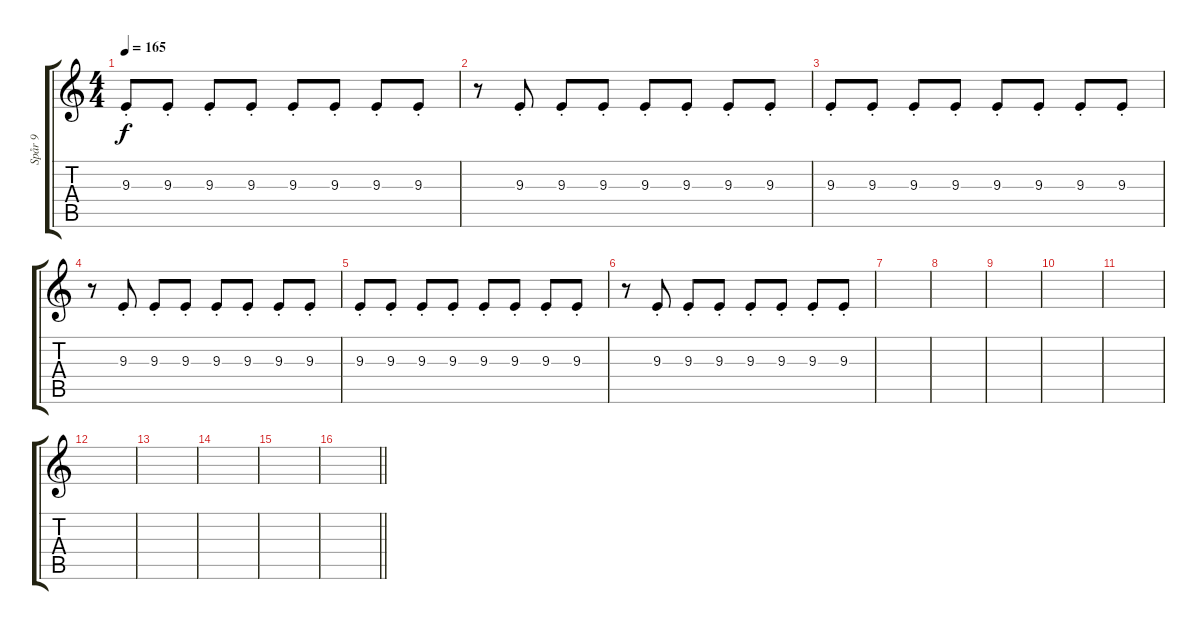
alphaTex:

\track ("Spår 9" "Spår 9") {instrument shamisen}
\staff {score tabs}
\tuning (E4 B3 G3 D3 A2 E2) {hide}
\ts (4 4)
\tempo 165
\clef g2
\ks c
9.3{st}.8{dy f} 9.3{st}.8 9.3{st}.8 9.3{st}.8 9.3{st}.8 9.3{st}.8 9.3{st}.8 9.3{st}.8 |
r.8 9.3{st}.8 9.3{st}.8 9.3{st}.8 9.3{st}.8 9.3{st}.8 9.3{st}.8 9.3{st}.8 |
9.3{st}.8 9.3{st}.8 9.3{st}.8 9.3{st}.8 9.3{st}.8 9.3{st}.8 9.3{st}.8 9.3{st}.8 |
r.8 9.3{st}.8 9.3{st}.8 9.3{st}.8 9.3{st}.8 9.3{st}.8 9.3{st}.8 9.3{st}.8 |
9.3{st}.8 9.3{st}.8 9.3{st}.8 9.3{st}.8 9.3{st}.8 9.3{st}.8 9.3{st}.8 9.3{st}.8 |
r.8 9.3{st}.8 9.3{st}.8 9.3{st}.8 9.3{st}.8 9.3{st}.8 9.3{st}.8 9.3{st}.8 |
|
|
|
|
|
|
|
|
|
\barLineRight lightlight
